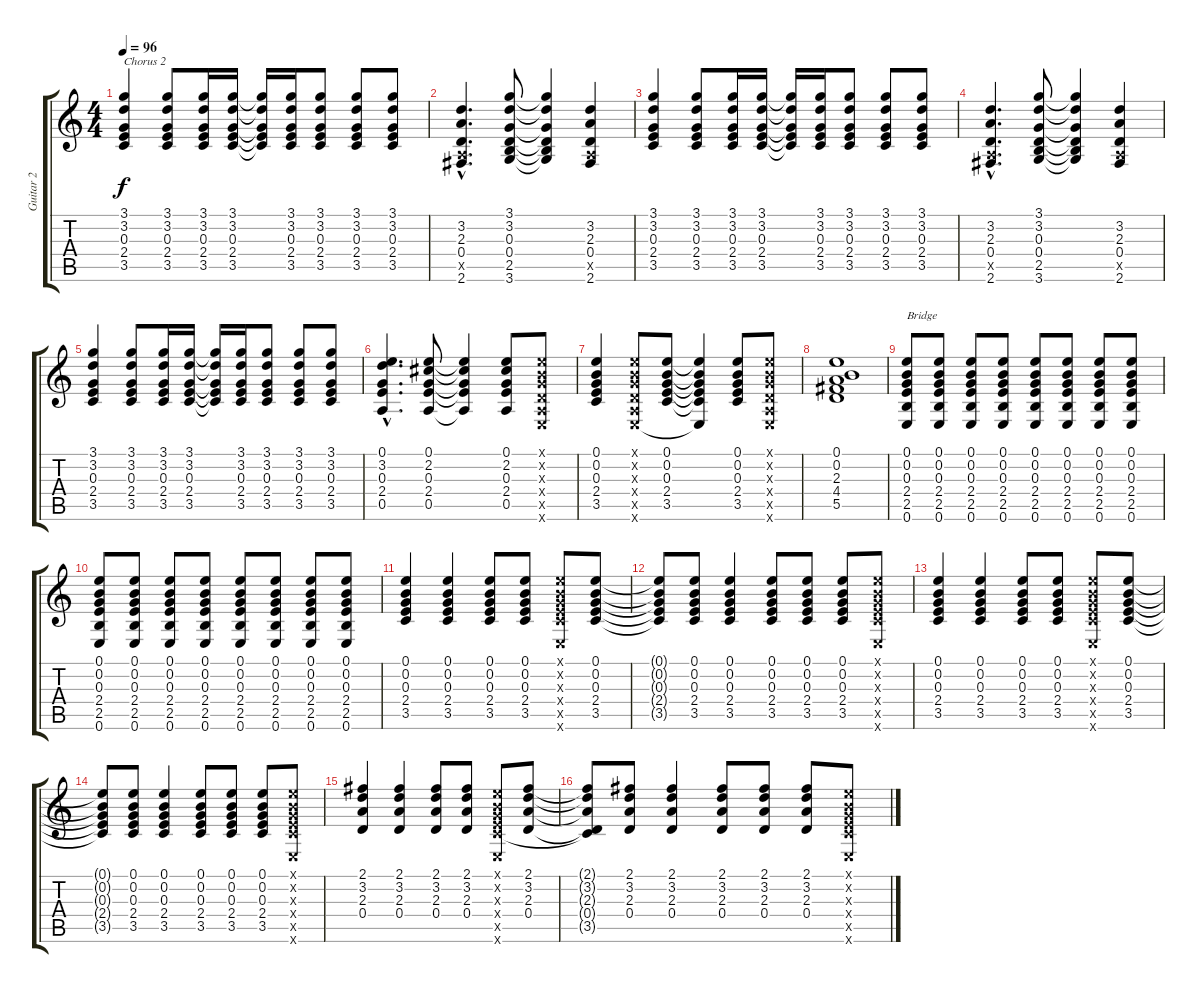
\track ("Guitar 2" "Guitar 2") {instrument electricguitarclean}
\staff {score tabs}
\tuning (E4 B3 G3 D3 A2 E2) {hide}
\ts (4 4)
\tempo 96
\clef g2
\ks c
(3.1 3.2 0.3 2.4 3.5).4{txt "Chorus 2" dy f instrument distortionguitar} (3.1 3.2 0.3 2.4 3.5).8 (3.1 3.2 0.3 2.4 3.5).16 (3.1 3.2 0.3 2.4 3.5).16 (3.1{t} 3.2{t} 0.3{t} 2.4{t} 3.5{t}).16 (3.1 3.2 0.3 2.4 3.5).16 (3.1 3.2 0.3 2.4 3.5).8 (3.1 3.2 0.3 2.4 3.5).8 (3.1 3.2 0.3 2.4 3.5).8 |
(3.2{hac} 2.3{hac} 0.4{hac} 0.5{hac x} 2.6{hac}).4{d} (3.1 3.2 0.3 0.4 2.5 3.6).8 (3.1{t} 3.2{t} 0.3{t} 0.4{t} 2.5{t} 3.6{t}).4 (3.2 2.3 0.4 0.5{x} 2.6).4 |
(3.1 3.2 0.3 2.4 3.5).4 (3.1 3.2 0.3 2.4 3.5).8 (3.1 3.2 0.3 2.4 3.5).16 (3.1 3.2 0.3 2.4 3.5).16 (3.1{t} 3.2{t} 0.3{t} 2.4{t} 3.5{t}).16 (3.1 3.2 0.3 2.4 3.5).16 (3.1 3.2 0.3 2.4 3.5).8 (3.1 3.2 0.3 2.4 3.5).8 (3.1 3.2 0.3 2.4 3.5).8 |
(3.2{hac} 2.3{hac} 0.4{hac} 0.5{hac x} 2.6{hac}).4{d} (3.1 3.2 0.3 0.4 2.5 3.6).8 (3.1{t} 3.2{t} 0.3{t} 0.4{t} 2.5{t} 3.6{t}).4 (3.2 2.3 0.4 0.5{x} 2.6).4 |
(3.1 3.2 0.3 2.4 3.5).4 (3.1 3.2 0.3 2.4 3.5).8 (3.1 3.2 0.3 2.4 3.5).16 (3.1 3.2 0.3 2.4 3.5).16 (3.1{t} 3.2{t} 0.3{t} 2.4{t} 3.5{t}).16 (3.1 3.2 0.3 2.4 3.5).16 (3.1 3.2 0.3 2.4 3.5).8 (3.1 3.2 0.3 2.4 3.5).8 (3.1 3.2 0.3 2.4 3.5).8 |
(0.1{hac} 3.2{hac} 0.3{hac} 2.4{hac} 0.5{hac}).4{d} (0.1 2.2 0.3 2.4 0.5).8 (0.1{t} 2.2{t} 0.3{t} 2.4{t} 0.5{t}).4 (0.1 2.2 0.3 2.4 0.5).8 (0.1{x} 0.2{x} 0.3{x} 0.4{x} 0.5{x} 0.6{x}).8 |
(0.1 0.2 0.3 2.4 3.5).4 (0.1{x} 0.2{x} 0.3{x} 0.4{x} 0.5{x} 0.6{x}).8 (0.1 0.2 0.3 2.4 3.5).8 (0.1{t} 0.2{t} 0.3{t} 2.4{t} 3.5{t} 0.6{t}).4 (0.1 0.2 0.3 2.4 3.5).8 (0.1{x} 0.2{x} 0.3{x} 0.4{x} 0.5{x} 0.6{x}).8 |
(0.1 0.2 2.3 4.4 5.5).1 |
(0.1 0.2 0.3 2.4 2.5 0.6).8{txt "Bridge"} (0.1 0.2 0.3 2.4 2.5 0.6).8 (0.1 0.2 0.3 2.4 2.5 0.6).8 (0.1 0.2 0.3 2.4 2.5 0.6).8 (0.1 0.2 0.3 2.4 2.5 0.6).8 (0.1 0.2 0.3 2.4 2.5 0.6).8 (0.1 0.2 0.3 2.4 2.5 0.6).8 (0.1 0.2 0.3 2.4 2.5 0.6).8 |
(0.1 0.2 0.3 2.4 2.5 0.6).8 (0.1 0.2 0.3 2.4 2.5 0.6).8 (0.1 0.2 0.3 2.4 2.5 0.6).8 (0.1 0.2 0.3 2.4 2.5 0.6).8 (0.1 0.2 0.3 2.4 2.5 0.6).8 (0.1 0.2 0.3 2.4 2.5 0.6).8 (0.1 0.2 0.3 2.4 2.5 0.6).8 (0.1 0.2 0.3 2.4 2.5 0.6).8 |
(0.1 0.2 0.3 2.4 3.5).4 (0.1 0.2 0.3 2.4 3.5).4 (0.1 0.2 0.3 2.4 3.5).8 (0.1 0.2 0.3 2.4 3.5).8 (0.1{x} 0.2{x} 0.3{x} 2.4{x} 3.5{x} 0.6{x}).8 (0.1 0.2 0.3 2.4 3.5).8 |
(0.1{t} 0.2{t} 0.3{t} 2.4{t} 3.5{t}).8 (0.1 0.2 0.3 2.4 3.5).8 (0.1 0.2 0.3 2.4 3.5).4 (0.1 0.2 0.3 2.4 3.5).8 (0.1 0.2 0.3 2.4 3.5).8 (0.1 0.2 0.3 2.4 3.5).8 (0.1{x} 0.2{x} 0.3{x} 2.4{x} 3.5{x} 0.6{x}).8 |
(0.1 0.2 0.3 2.4 3.5).4 (0.1 0.2 0.3 2.4 3.5).4 (0.1 0.2 0.3 2.4 3.5).8 (0.1 0.2 0.3 2.4 3.5).8 (0.1{x} 0.2{x} 0.3{x} 2.4{x} 3.5{x} 0.6{x}).8 (0.1 0.2 0.3 2.4 3.5).8 |
(0.1{t} 0.2{t} 0.3{t} 2.4{t} 3.5{t}).8 (0.1 0.2 0.3 2.4 3.5).8 (0.1 0.2 0.3 2.4 3.5).4 (0.1 0.2 0.3 2.4 3.5).8 (0.1 0.2 0.3 2.4 3.5).8 (0.1 0.2 0.3 2.4 3.5).8 (0.1{x} 0.2{x} 0.3{x} 2.4{x} 3.5{x} 0.6{x}).8 |
(2.1 3.2 2.3 0.4).4 (2.1 3.2 2.3 0.4).4 (2.1 3.2 2.3 0.4).8 (2.1 3.2 2.3 0.4).8 (0.1{x} 0.2{x} 0.3{x} 2.4{x} 3.5{x} 0.6{x}).8 (2.1 3.2 2.3 0.4).8 |
(2.1{t} 3.2{t} 2.3{t} 0.4{t} 3.5{t}).8 (2.1 3.2 2.3 0.4).8 (2.1 3.2 2.3 0.4).4 (2.1 3.2 2.3 0.4).8 (2.1 3.2 2.3 0.4).8 (2.1 3.2 2.3 0.4).8 (0.1{x} 0.2{x} 0.3{x} 2.4{x} 3.5{x} 0.6{x}).8
